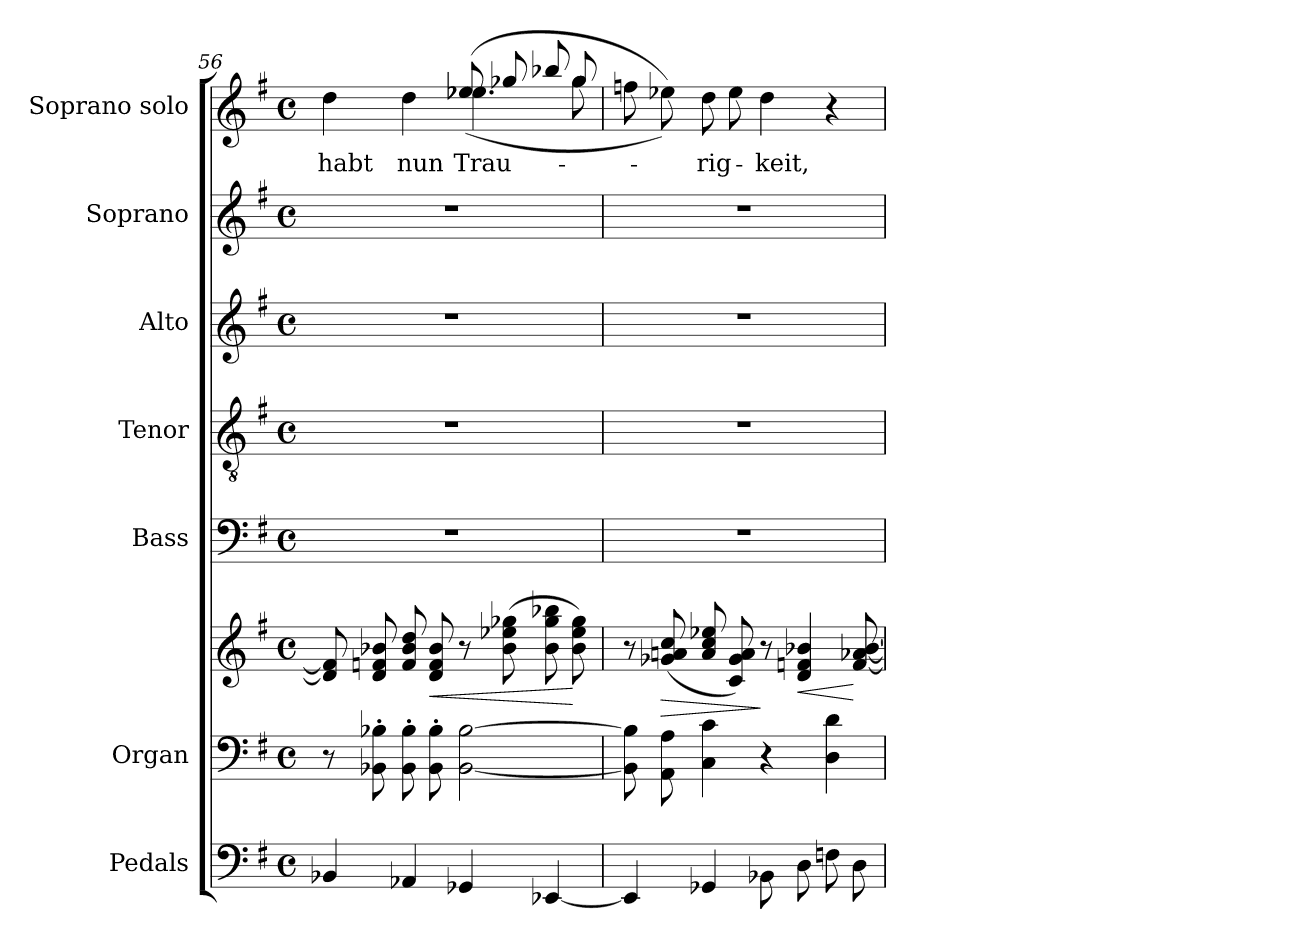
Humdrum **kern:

**kern	**kern	**kern	**dynam	**kern	**kern	**kern	**kern	**kern	**text
*part7	*part6	*part6	*part6	*part5	*part4	*part3	*part2	*part1	*part1
*staff8	*staff7	*staff6	*staff6/7	*staff5	*staff4	*staff3	*staff2	*staff1	*staff1
*I"Pedals	*I"Organ	*	*	*I"Bass	*I"Tenor	*I"Alto	*I"Soprano	*I"Soprano solo	*
*I'Ped.	*I'Org.	*	*	*I'B.	*I'T.	*I'A.	*I'S.	*I'S.	*
*clefF4	*clefF4	*clefG2	*	*clefF4	*clefGv2	*clefG2	*clefG2	*clefG2	*
*	*	*	*	*	*ITrd7c12	*	*	*	*
*k[f#]	*k[f#]	*k[f#]	*	*k[f#]	*k[f#]	*k[f#]	*k[f#]	*k[f#]	*
*G:	*G:	*G:	*	*G:	*G:	*G:	*G:	*G:	*
*M4/4	*M4/4	*M4/4	*	*M4/4	*M4/4	*M4/4	*M4/4	*M4/4	*
*met(c)	*met(c)	*met(c)	*	*met(c)	*met(c)	*met(c)	*met(c)	*met(c)	*
=56	=56	=56	=56	=56	=56	=56	=56	=56	=56
!	!	!	!	!	!	!	!	!	!LO:LY:b:color=#000000
*	*	*	*	*	*	*	*	*^	*
4BB-Xi/	8r	8di/] 8fi]	.	1r	1r	1r	1r	4ddi\	2ryy	habt
.	8BB-Xi\' 8B-Xi'	8di/ 8fni 8b-Xi	.	.	.	.	.	.	.	.
!	!	!	!	!	!	!	!	!	!	!LO:LY:b:color=#000000
4AA-Xi/	8BB-i\' 8B-i'	8fi/ 8b-i 8ddi	.	.	.	.	.	4ddi\	.	nun
!	!	!	!LO:HP:b	!	!	!	!	!	!	!
.	8BB-i\' 8B-i'	8di/ 8fi 8b-i	<	.	.	.	.	.	.	.
!	!	!	!	!	!	!	!	!	!	!LO:LY:b:color=#000000
4GG-Xi/	[2BB-i\ [2B-i	8r	.	.	.	.	.	((8ee-Xi/	4.ee-i\	Trau-
.	.	(8b-i\ 8ee-Xi 8gg-Xi	.	.	.	.	.	8gg-Xi/	.	.
[4EE-Xi/	.	8b-i\ 8gg-i 8bb-Xi	.	.	.	.	.	8bb-Xi/	.	.
.	.	8b-i\ 8ee-i 8gg-i)	[	.	.	.	.	8gg-i/	8gg-i\	.
*	*	*	*	*	*	*	*	*v	*v	*
=57	=57	=57	=57	=57	=57	=57	=57	=57	=57
4EE-i/]	8BB-i\] 8B-i]	8r	.	1r	1r	1r	1r	8ffni\	.
!	!	!	!LO:HP:b	!	!	!	!	!	!
.	8AAi\ 8Ai	(8g-Xi/ 8ani 8cci	>	.	.	.	.	8ee-Xi\))	.
!	!	!	!	!	!	!	!	!	!LO:LY:b:color=#000000
4GG-Xi/	4Ci\ 4ci	8ai/ 8cci 8ee-Xi	.	.	.	.	.	8ddi\	-rig-
.	.	8ci/ 8g-i 8ai)	.	.	.	.	.	8ee-i\	.
!	!	!	!	!	!	!	!	!	!LO:LY:b:color=#000000
8BB-Xi\	4r	8r	]	.	.	.	.	4ddi\	-keit,
!	!	!	!LO:HP:b	!	!	!	!	!	!
8Di\	.	4di/ 4fni 4b-Xi	<	.	.	.	.	.	.
8Fni\	4Di\ 4di	.	.	.	.	.	.	4r	.
8Di\	.	[8fi/ [8a-Xi [8b-i	[	.	.	.	.	.	.
=	=	=	=	=	=	=	=	=	=
*-	*-	*-	*-	*-	*-	*-	*-	*-	*-
